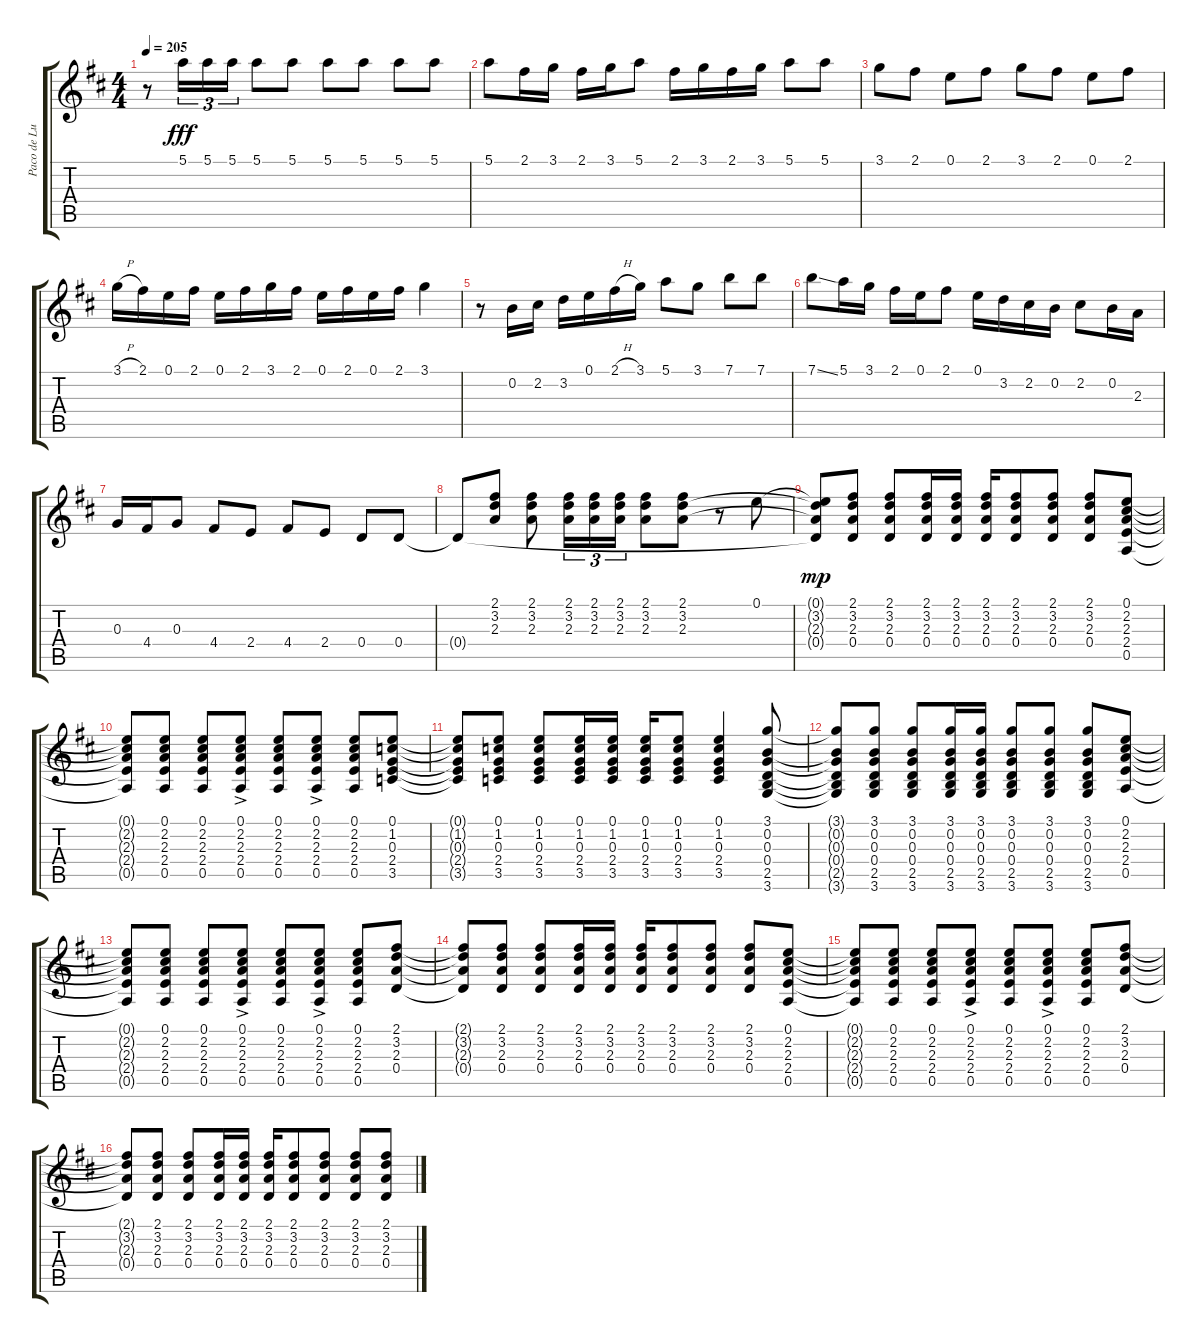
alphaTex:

\track ("Paco de Lucía" "Paco de Lu") {instrument acousticguitarnylon}
\staff {score tabs}
\tuning (E4 B3 G3 D3 A2 E2) {hide}
\ts (4 4)
\tempo 205
\clef g2
\ks d
r.8{dy mp} 5.1.16{tu (3 2) dy fff} 5.1.16{tu (3 2)} 5.1.16{tu (3 2)} 5.1.8 5.1.8 5.1.8 5.1.8 5.1.8 5.1.8 |
5.1.8 2.1.16 3.1.16 2.1.16 3.1.16 5.1.8 2.1.16 3.1.16 2.1.16 3.1.16 5.1.8 5.1.8 |
3.1.8 2.1.8 0.1.8 2.1.8 3.1.8 2.1.8 0.1.8 2.1.8 |
3.1{h}.16 2.1.16 0.1.16 2.1.16 0.1.16 2.1.16 3.1.16 2.1.16 0.1.16 2.1.16 0.1.16 2.1.16 3.1.4 |
r.8 0.2.16 2.2.16 3.2.16 0.1.16 2.1{h}.16 3.1.16 5.1.8 3.1.8 7.1.8 7.1.8 |
7.1{ss}.8 5.1.16 3.1.16 2.1.16 0.1.16 2.1.8 0.1.16 3.2.16 2.2.16 0.2.16 2.2.8 0.2.16 2.3.16 |
0.3.16 4.4.16 0.3.8 4.4.8 2.4.8 4.4.8 2.4.8 0.4.8 0.4.8 |
0.4{t}.8 (2.1 3.2 2.3).8 (2.1 3.2 2.3).8 (2.1 3.2 2.3).16{tu (3 2)} (2.1 3.2 2.3).16{tu (3 2)} (2.1 3.2 2.3).16{tu (3 2)} (2.1 3.2 2.3).8 (2.1 3.2 2.3).8 r.8 0.1.8 |
(0.1{t} 3.2{t} 2.3{t} 0.4{t}).8{dy mp} (2.1 3.2 2.3 0.4).8 (2.1 3.2 2.3 0.4).8 (2.1 3.2 2.3 0.4).16 (2.1 3.2 2.3 0.4).16 (2.1 3.2 2.3 0.4).16 (2.1 3.2 2.3 0.4).8 (2.1 3.2 2.3 0.4).8 (2.1 3.2 2.3 0.4).8 (0.1 2.2 2.3 2.4 0.5).8 |
(0.1{t} 2.2{t} 2.3{t} 2.4{t} 0.5{t}).8 (0.1 2.2 2.3 2.4 0.5).8 (0.1 2.2 2.3 2.4 0.5).8 (0.1{ac} 2.2{ac} 2.3{ac} 2.4{ac} 0.5{ac}).8 (0.1 2.2 2.3 2.4 0.5).8 (0.1{ac} 2.2{ac} 2.3{ac} 2.4{ac} 0.5{ac}).8 (0.1 2.2 2.3 2.4 0.5).8 (0.1 1.2 0.3 2.4 3.5).8 |
(0.1{t} 1.2{t} 0.3{t} 2.4{t} 3.5{t}).8 (0.1 1.2 0.3 2.4 3.5).8 (0.1 1.2 0.3 2.4 3.5).8 (0.1 1.2 0.3 2.4 3.5).16 (0.1 1.2 0.3 2.4 3.5).16 (0.1 1.2 0.3 2.4 3.5).16 (0.1 1.2 0.3 2.4 3.5).8 (0.1 1.2 0.3 2.4 3.5).4 (3.1 0.2 0.3 0.4 2.5 3.6).8 |
(3.1{t} 0.2{t} 0.3{t} 0.4{t} 2.5{t} 3.6{t}).8 (3.1 0.2 0.3 0.4 2.5 3.6).8 (3.1 0.2 0.3 0.4 2.5 3.6).8 (3.1 0.2 0.3 0.4 2.5 3.6).16 (3.1 0.2 0.3 0.4 2.5 3.6).16 (3.1 0.2 0.3 0.4 2.5 3.6).8 (3.1 0.2 0.3 0.4 2.5 3.6).8 (3.1 0.2 0.3 0.4 2.5 3.6).8 (0.1 2.2 2.3 2.4 0.5).8 |
(0.1{t} 2.2{t} 2.3{t} 2.4{t} 0.5{t}).8 (0.1 2.2 2.3 2.4 0.5).8 (0.1 2.2 2.3 2.4 0.5).8 (0.1{ac} 2.2{ac} 2.3{ac} 2.4{ac} 0.5{ac}).8 (0.1 2.2 2.3 2.4 0.5).8 (0.1{ac} 2.2{ac} 2.3{ac} 2.4{ac} 0.5{ac}).8 (0.1 2.2 2.3 2.4 0.5).8 (2.1 3.2 2.3 0.4).8 |
(2.1{t} 3.2{t} 2.3{t} 0.4{t}).8 (2.1 3.2 2.3 0.4).8 (2.1 3.2 2.3 0.4).8 (2.1 3.2 2.3 0.4).16 (2.1 3.2 2.3 0.4).16 (2.1 3.2 2.3 0.4).16 (2.1 3.2 2.3 0.4).8 (2.1 3.2 2.3 0.4).8 (2.1 3.2 2.3 0.4).8 (0.1 2.2 2.3 2.4 0.5).8 |
(0.1{t} 2.2{t} 2.3{t} 2.4{t} 0.5{t}).8 (0.1 2.2 2.3 2.4 0.5).8 (0.1 2.2 2.3 2.4 0.5).8 (0.1{ac} 2.2{ac} 2.3{ac} 2.4{ac} 0.5{ac}).8 (0.1 2.2 2.3 2.4 0.5).8 (0.1{ac} 2.2{ac} 2.3{ac} 2.4{ac} 0.5{ac}).8 (0.1 2.2 2.3 2.4 0.5).8 (2.1 3.2 2.3 0.4).8 |
(2.1{t} 3.2{t} 2.3{t} 0.4{t}).8 (2.1 3.2 2.3 0.4).8 (2.1 3.2 2.3 0.4).8 (2.1 3.2 2.3 0.4).16 (2.1 3.2 2.3 0.4).16 (2.1 3.2 2.3 0.4).16 (2.1 3.2 2.3 0.4).8 (2.1 3.2 2.3 0.4).8 (2.1 3.2 2.3 0.4).8 (2.1 3.2 2.3 0.4).8
